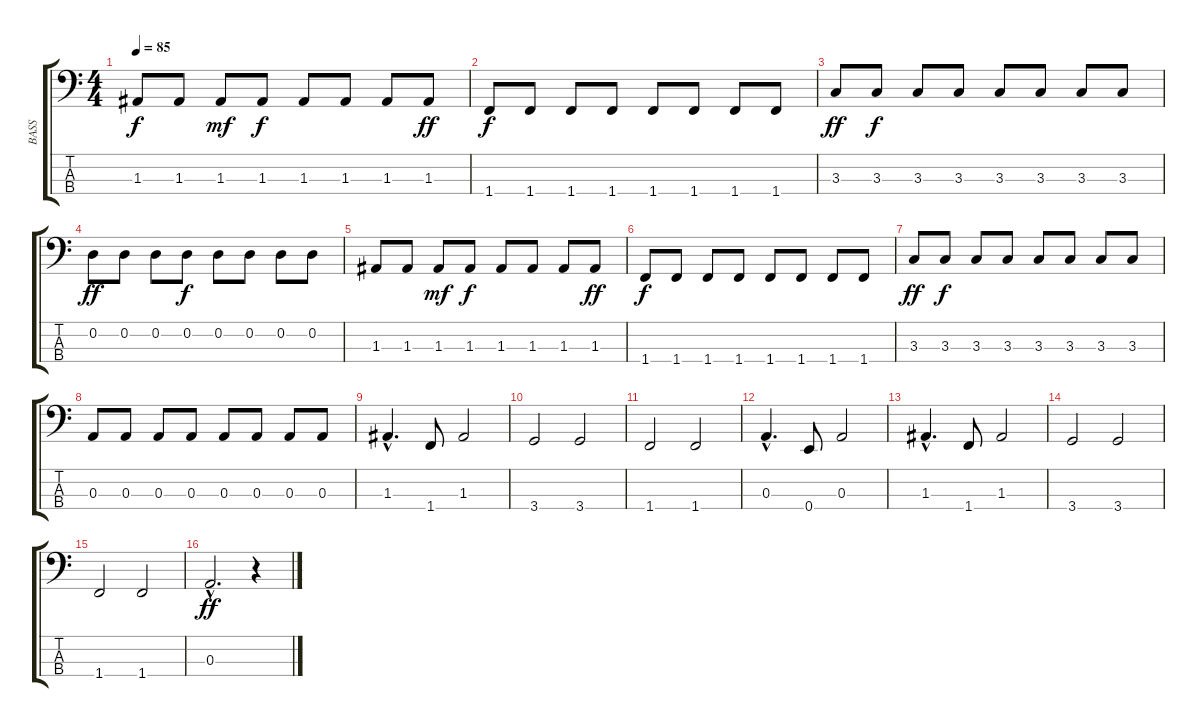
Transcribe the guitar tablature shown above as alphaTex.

\track ("BASS    " "BASS    ") {instrument electricbassfinger}
\staff {score tabs}
\tuning (G2 D2 A1 E1) {hide}
\ts (4 4)
\tempo 85
\clef f4
\ks c
1.3.8{dy f} 1.3.8 1.3.8{dy mf} 1.3.8{dy f} 1.3.8 1.3.8 1.3.8 1.3.8{dy ff} |
1.4.8{dy f} 1.4.8 1.4.8 1.4.8 1.4.8 1.4.8 1.4.8 1.4.8 |
3.3.8{dy ff} 3.3.8{dy f} 3.3.8 3.3.8 3.3.8 3.3.8 3.3.8 3.3.8 |
0.2.8{dy ff} 0.2.8 0.2.8 0.2.8{dy f} 0.2.8 0.2.8 0.2.8 0.2.8 |
1.3.8 1.3.8 1.3.8{dy mf} 1.3.8{dy f} 1.3.8 1.3.8 1.3.8 1.3.8{dy ff} |
1.4.8{dy f} 1.4.8 1.4.8 1.4.8 1.4.8 1.4.8 1.4.8 1.4.8 |
3.3.8{dy ff} 3.3.8{dy f} 3.3.8 3.3.8 3.3.8 3.3.8 3.3.8 3.3.8 |
0.3.8 0.3.8 0.3.8 0.3.8 0.3.8 0.3.8 0.3.8 0.3.8 |
1.3{hac}.4{d} 1.4.8 1.3.2 |
3.4.2 3.4.2 |
1.4.2 1.4.2 |
0.3{hac}.4{d} 0.4.8 0.3.2 |
1.3{hac}.4{d} 1.4.8 1.3.2 |
3.4.2 3.4.2 |
1.4.2 1.4.2 |
0.3{hac}.2{d dy ff} r.4
